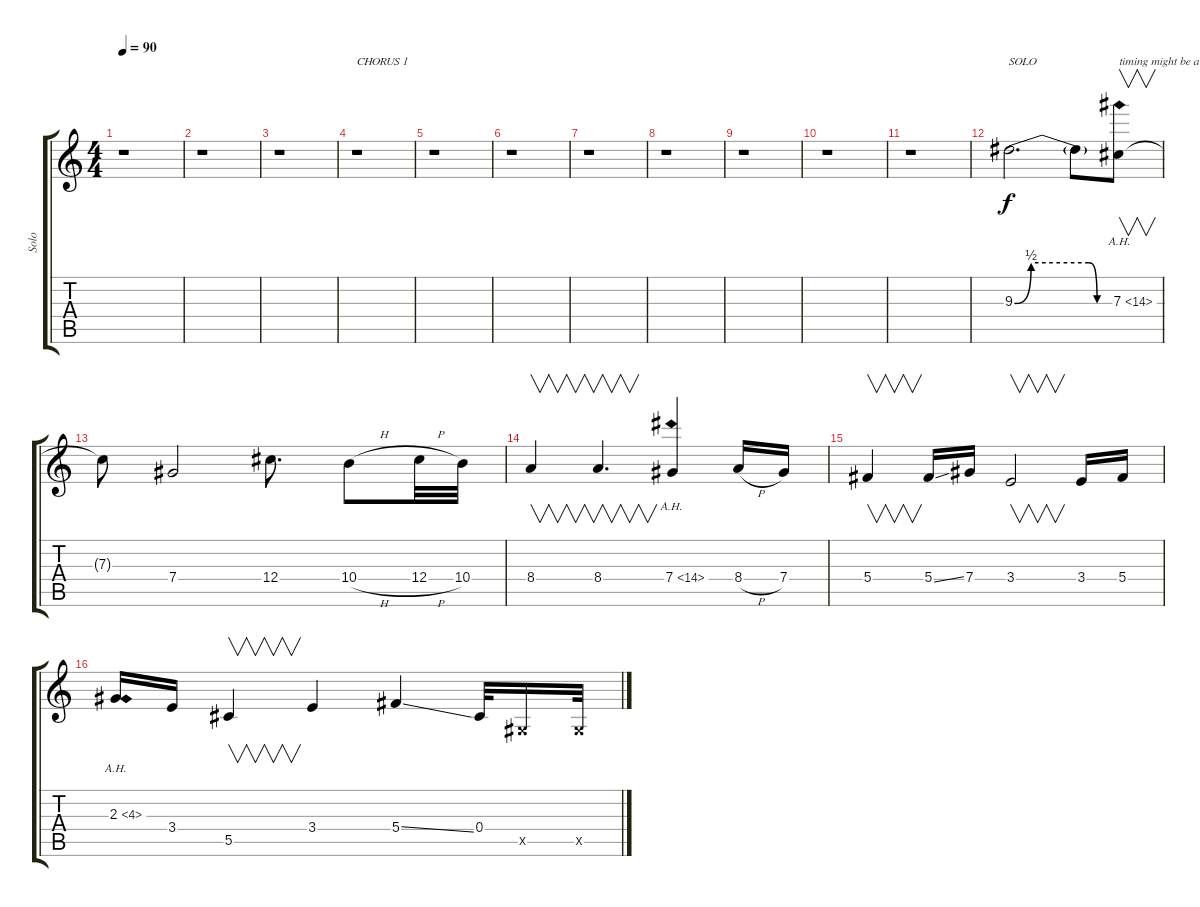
\track ("Solo" "Solo") {instrument distortionguitar}
\staff {score tabs}
\tuning (Eb4 Bb3 Gb3 Db3 Ab2 Db2) {hide}
\ts (4 4)
\tempo 90
\clef g2
\ks c
r.1{dy f} |
r.1 |
r.1 |
r.1{txt "CHORUS 1"} |
r.1 |
r.1 |
r.1 |
r.1 |
r.1 |
r.1 |
r.1 |
9.3{be (custom 0 0 10 2 45 2 50 0 60 0)}.2{d txt "SOLO"} 9.3{t}.8 7.3{ah 7}.8{v txt "timing might be a little off"} |
7.3{t}.8 7.4.2 12.4.8{d} 10.4{h}.8 12.4{h}.32 10.4.32 |
8.4.4{v} 8.4.4{v d} 7.4{ah 7}.4 8.4{h}.16 7.4.16 |
5.4.4{v} 5.4{ss}.16 7.4.16 3.4.2{v} 3.4.16 5.4.16 |
2.3{ah 2}.16 3.4.16 5.5.4{v} 3.4.4 5.4{ss}.4 0.4.32 0.5{x}.16 0.5{x}.32
